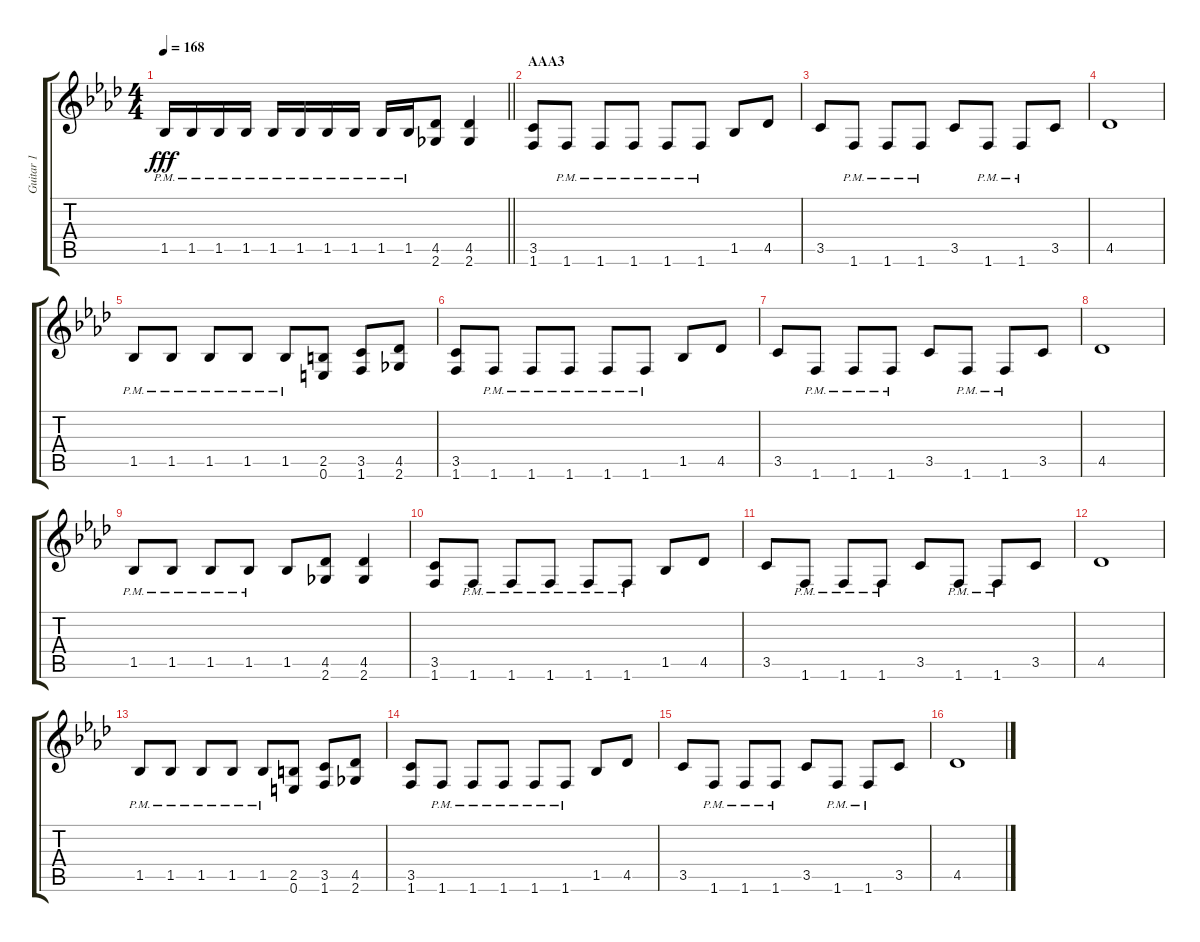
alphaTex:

\track ("Guitar 1" "Guitar 1") {instrument distortionguitar}
\staff {score tabs}
\tuning (E4 B3 G3 D3 A2 E2) {hide}
\ts (4 4)
\tempo 168
\clef g2
\barLineRight lightlight
\ks fminor
1.5{pm}.16{dy fff} 1.5{pm}.16 1.5{pm}.16 1.5{pm}.16 1.5{pm}.16 1.5{pm}.16 1.5{pm}.16 1.5{pm}.16 1.5{pm}.16 1.5{pm}.16 (4.5 2.6).8 (4.5 2.6).4 |
\section ("" "AAA3")
(3.5 1.6).8 1.6{pm}.8 1.6{pm}.8 1.6{pm}.8 1.6{pm}.8 1.6{pm}.8 1.5.8 4.5.8 |
3.5.8 1.6{pm}.8 1.6{pm}.8 1.6{pm}.8 3.5.8 1.6{pm}.8 1.6{pm}.8 3.5.8 |
4.5.1 |
1.5{pm}.8 1.5{pm}.8 1.5{pm}.8 1.5{pm}.8 1.5{pm}.8 (2.5 0.6).8 (3.5 1.6).8 (4.5 2.6).8 |
(3.5 1.6).8 1.6{pm}.8 1.6{pm}.8 1.6{pm}.8 1.6{pm}.8 1.6{pm}.8 1.5.8 4.5.8 |
3.5.8 1.6{pm}.8 1.6{pm}.8 1.6{pm}.8 3.5.8 1.6{pm}.8 1.6{pm}.8 3.5.8 |
4.5.1 |
1.5{pm}.8 1.5{pm}.8 1.5{pm}.8 1.5{pm}.8 1.5.8 (4.5 2.6).8 (4.5 2.6).4 |
(3.5 1.6).8 1.6{pm}.8 1.6{pm}.8 1.6{pm}.8 1.6{pm}.8 1.6{pm}.8 1.5.8 4.5.8 |
3.5.8 1.6{pm}.8 1.6{pm}.8 1.6{pm}.8 3.5.8 1.6{pm}.8 1.6{pm}.8 3.5.8 |
4.5.1 |
1.5{pm}.8 1.5{pm}.8 1.5{pm}.8 1.5{pm}.8 1.5{pm}.8 (2.5 0.6).8 (3.5 1.6).8 (4.5 2.6).8 |
(3.5 1.6).8 1.6{pm}.8 1.6{pm}.8 1.6{pm}.8 1.6{pm}.8 1.6{pm}.8 1.5.8 4.5.8 |
3.5.8 1.6{pm}.8 1.6{pm}.8 1.6{pm}.8 3.5.8 1.6{pm}.8 1.6{pm}.8 3.5.8 |
4.5.1
